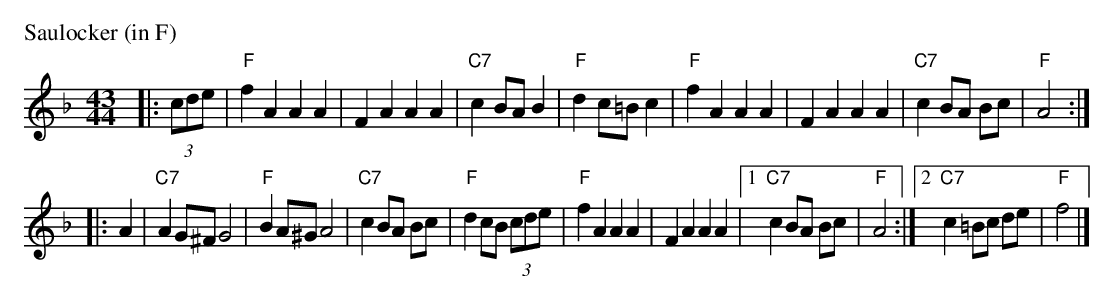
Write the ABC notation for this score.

X:1
P: Saulocker (in F)
M: 43/44
L: 1/8
K: F
|: (3cde \
| "F"f2A2 A2A2 | F2A2 A2A2 | "C7"c2 BA B2 | "F"d2 c=B c2 \
| "F"f2A2 A2A2 | F2A2 A2A2 | "C7"c2 BA Bc | "F"A4 :|
|: A2 \
| "C7"A2 G^F G4 | "F"B2 A^G A4 | "C7" c2 BA Bc | "F"d2 cB (3cde \
| "F"f2A2 A2A2 | F2A2 A2A2 |1 "C7"c2 BA Bc | "F"A4 :|2 "C7"c2 =Bc de | "F"f4 |]
